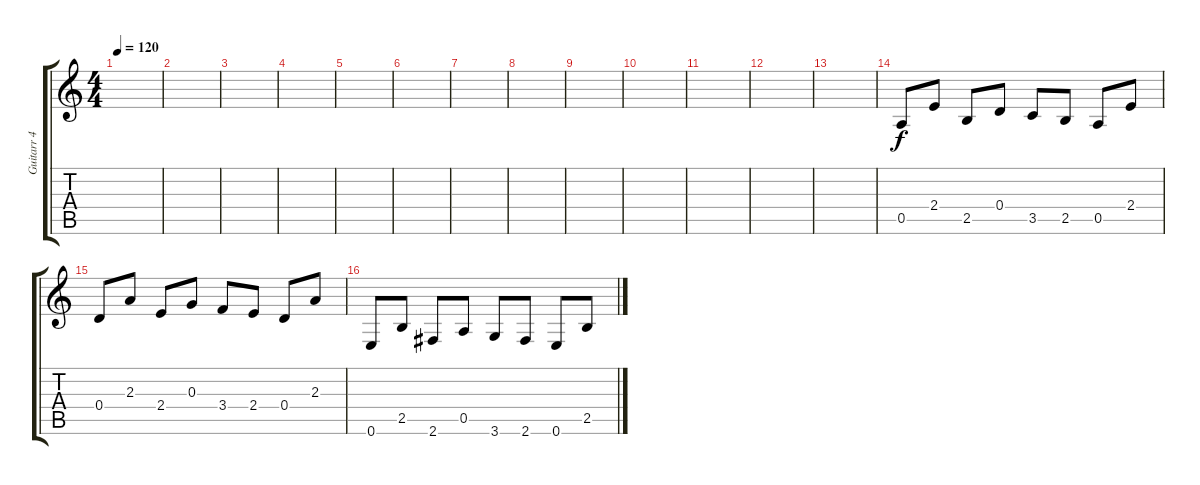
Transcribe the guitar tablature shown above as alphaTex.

\track ("Guitarr 4 Outro" "Guitarr 4 ") {instrument acousticguitarnylon}
\staff {score tabs}
\tuning (E4 B3 G3 D3 A2 E2) {hide}
\ts (4 4)
\tempo 120
\clef g2
\ks c
|
|
|
|
|
|
|
|
|
|
|
|
|
0.5.8 2.4.8 2.5.8 0.4.8 3.5.8 2.5.8 0.5.8 2.4.8 |
0.4.8 2.3.8 2.4.8 0.3.8 3.4.8 2.4.8 0.4.8 2.3.8 |
0.6.8 2.5.8 2.6.8 0.5.8 3.6.8 2.6.8 0.6.8 2.5.8
